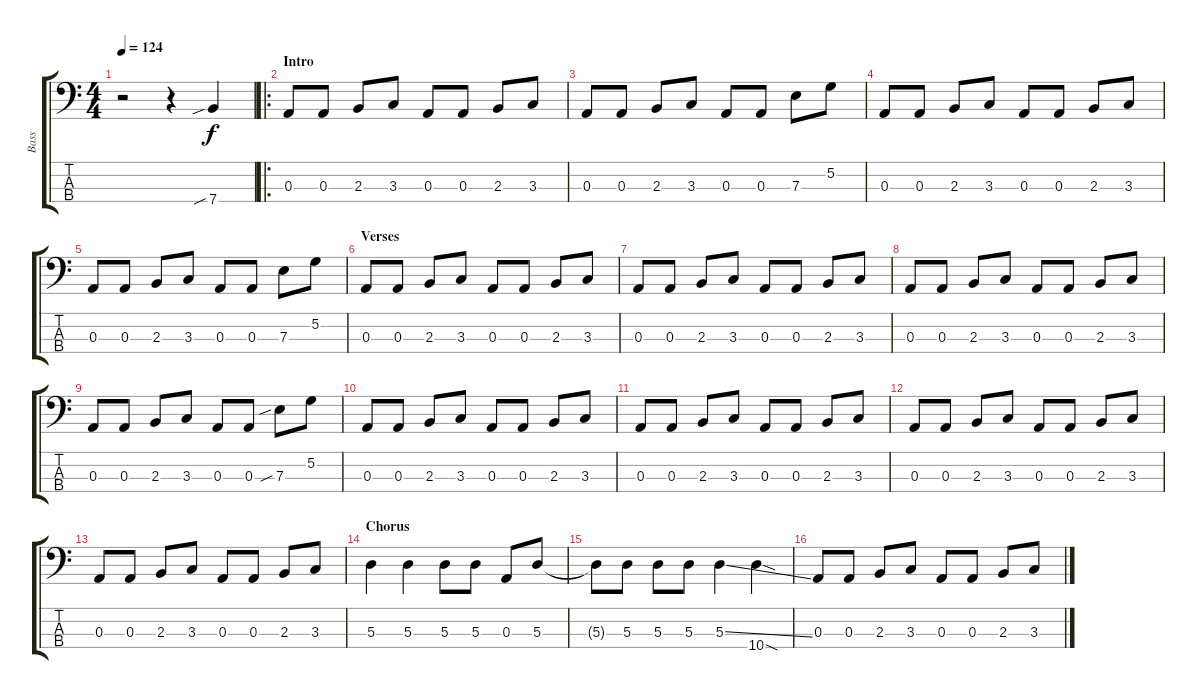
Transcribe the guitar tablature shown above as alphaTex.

\track ("Bass" "Bass") {instrument electricbasspick}
\staff {score tabs}
\tuning (G2 D2 A1 E1) {hide}
\ts (4 4)
\tempo 124
\clef f4
\ks c
r.2{dy f instrument electricbasspick} r.4 7.4{sib}.4 |
\ro
\section ("" "Intro")
0.3.8 0.3.8 2.3.8 3.3.8 0.3.8 0.3.8 2.3.8 3.3.8 |
0.3.8 0.3.8 2.3.8 3.3.8 0.3.8 0.3.8 7.3.8 5.2.8 |
0.3.8 0.3.8 2.3.8 3.3.8 0.3.8 0.3.8 2.3.8 3.3.8 |
0.3.8 0.3.8 2.3.8 3.3.8 0.3.8 0.3.8 7.3.8 5.2.8 |
\section ("" "Verses")
0.3.8 0.3.8 2.3.8 3.3.8 0.3.8 0.3.8 2.3.8 3.3.8 |
0.3.8 0.3.8 2.3.8 3.3.8 0.3.8 0.3.8 2.3.8 3.3.8 |
0.3.8 0.3.8 2.3.8 3.3.8 0.3.8 0.3.8 2.3.8 3.3.8 |
0.3.8 0.3.8 2.3.8 3.3.8 0.3.8 0.3.8 7.3{sib}.8 5.2.8 |
0.3.8 0.3.8 2.3.8 3.3.8 0.3.8 0.3.8 2.3.8 3.3.8 |
0.3.8 0.3.8 2.3.8 3.3.8 0.3.8 0.3.8 2.3.8 3.3.8 |
0.3.8 0.3.8 2.3.8 3.3.8 0.3.8 0.3.8 2.3.8 3.3.8 |
0.3.8 0.3.8 2.3.8 3.3.8 0.3.8 0.3.8 2.3.8 3.3.8 |
\section ("" "Chorus")
5.3.4 5.3.4 5.3.8 5.3.8 0.3.8 5.3.8 |
5.3{t}.8 5.3.8 5.3.8 5.3.8 5.3{ss}.4 10.4{sod}.4 |
0.3.8 0.3.8 2.3.8 3.3.8 0.3.8 0.3.8 2.3.8 3.3.8
